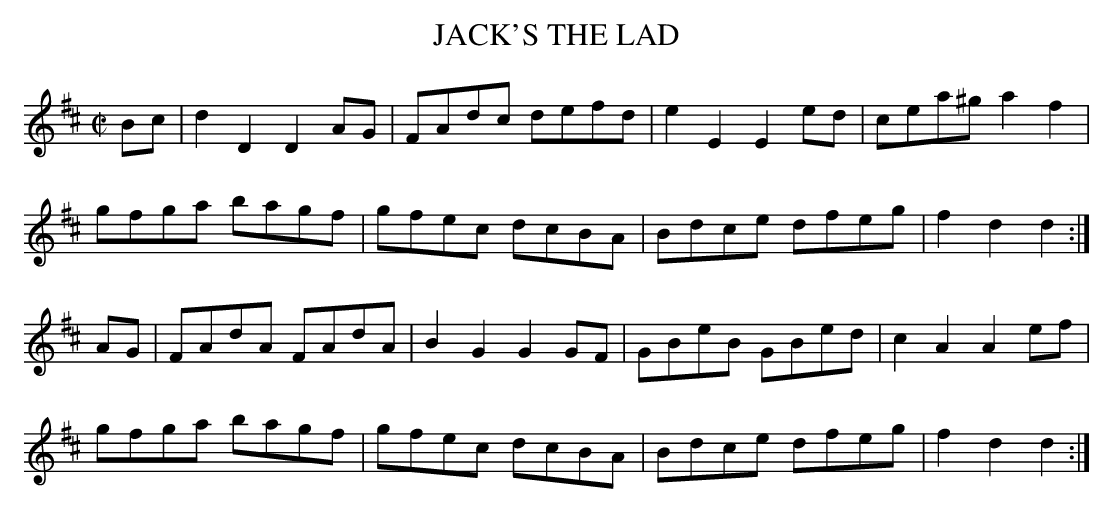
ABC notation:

X:1
T:JACK'S THE LAD
M:C|
L:1/8
K:D
Bc|d2D2 D2AG|FAdc defd|e2E2 E2ed|cea^g a2f2|
gfga bagf|gfec dcBA|Bdce dfeg|f2d2d2:|
AG|FAdA FAdA|B2G2 G2GF|GBeB GBed|c2A2 A2ef|
gfga bagf|gfec dcBA|Bdce dfeg|f2d2d2:|
